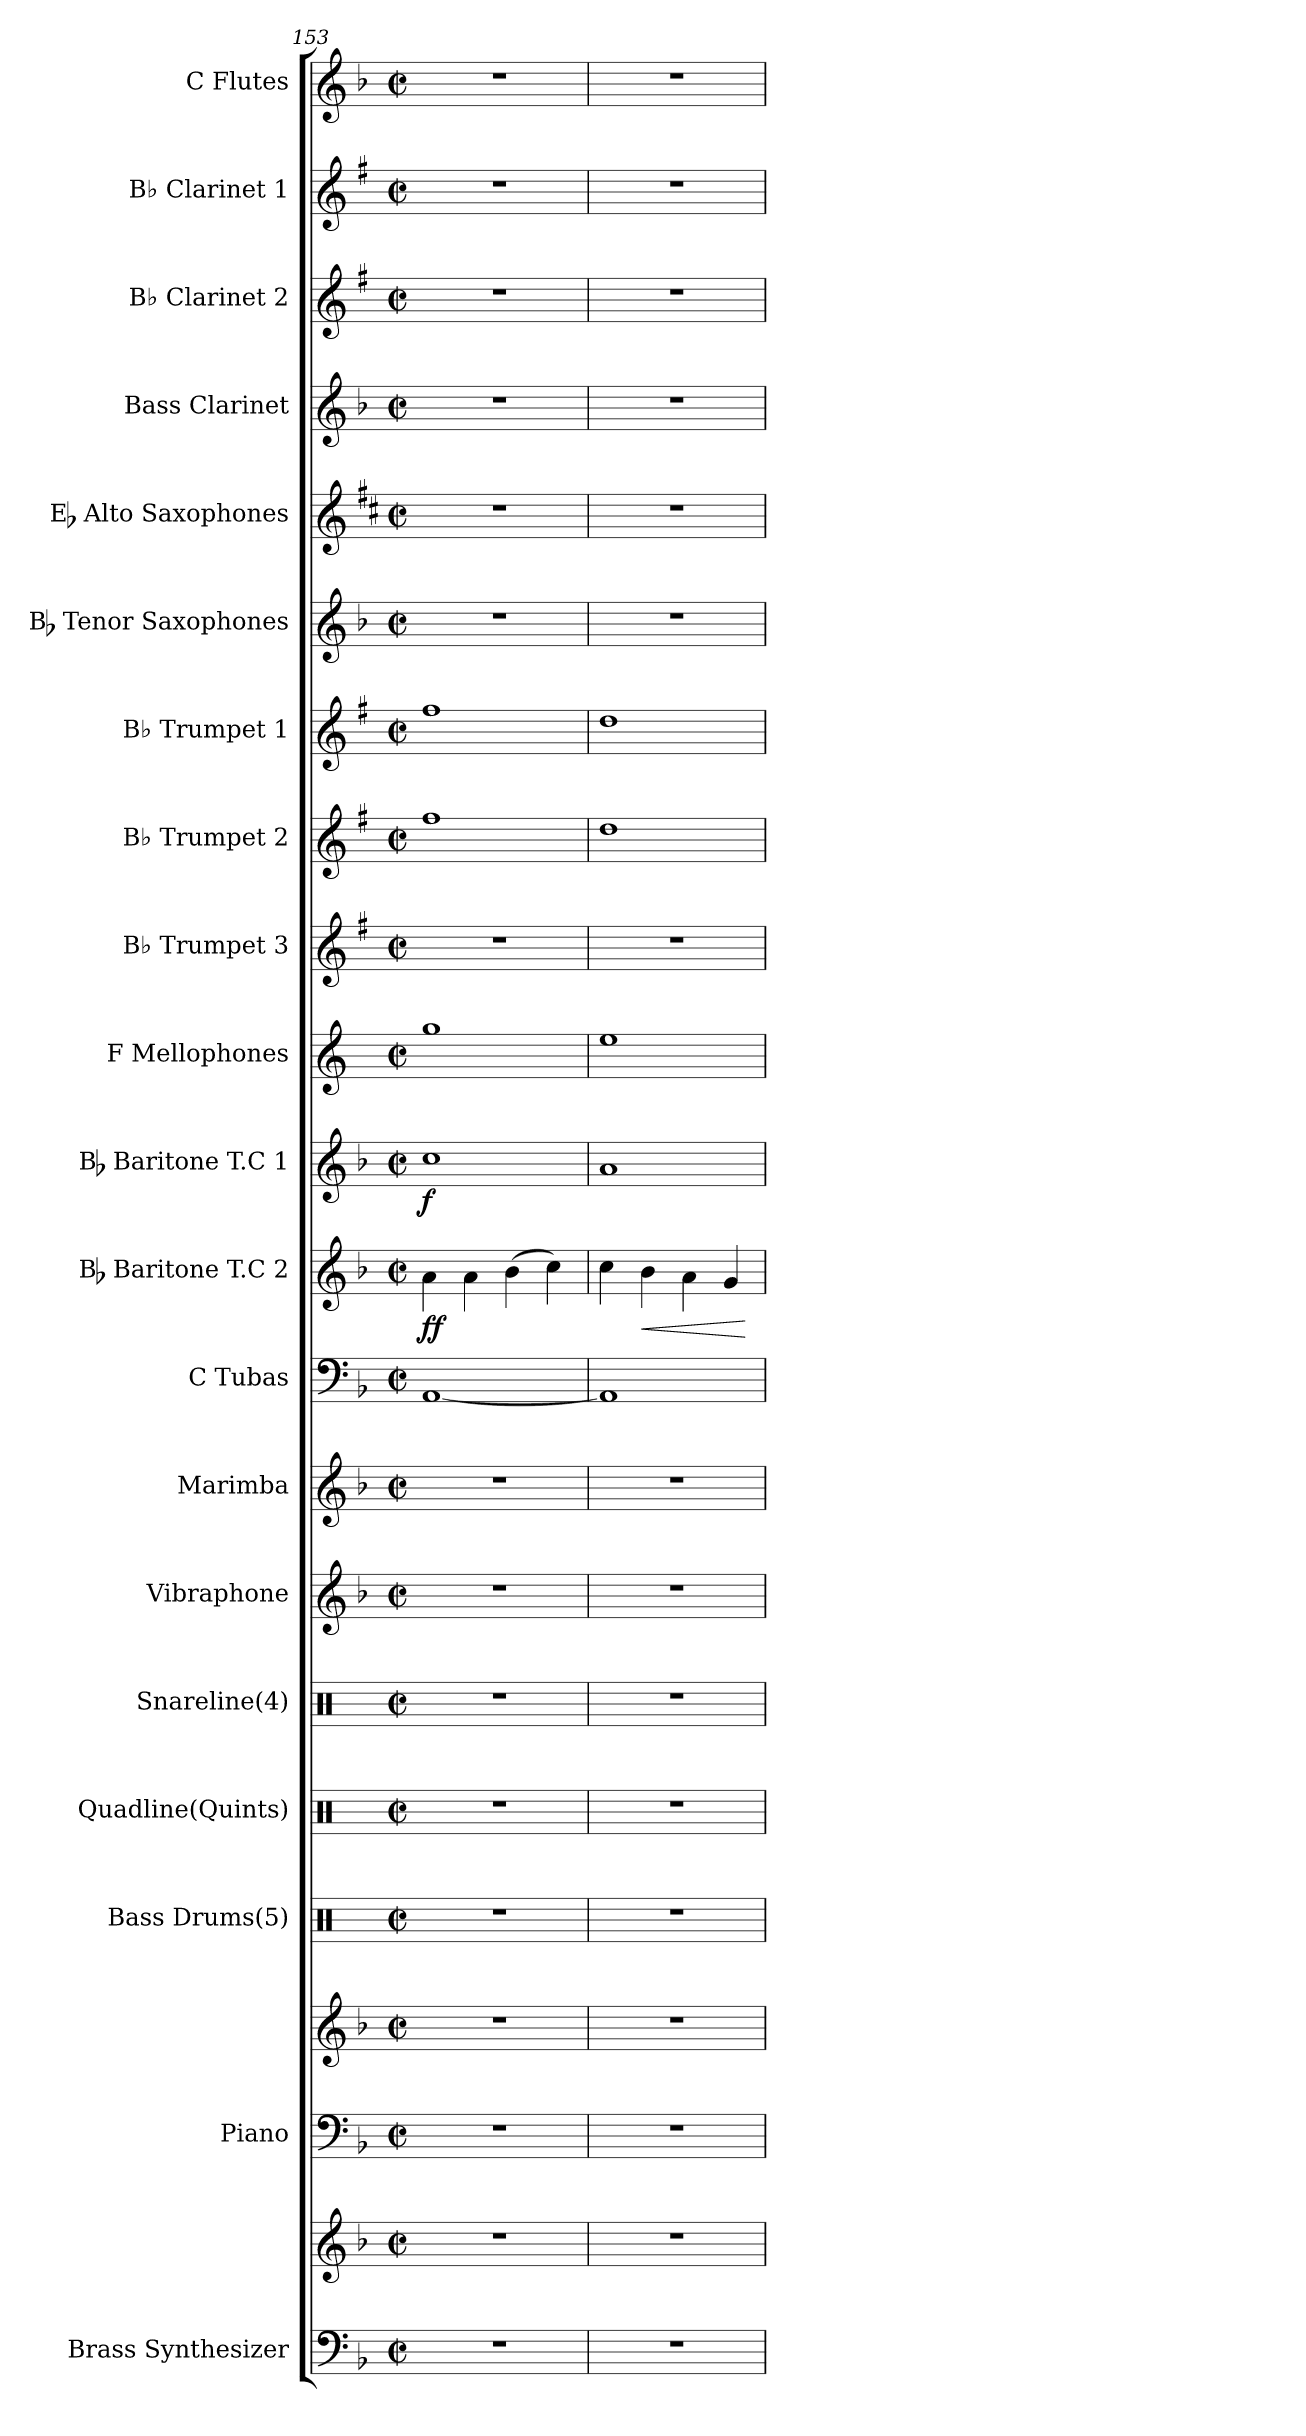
**kern	**kern	**kern	**kern	**kern	**kern	**kern	**kern	**kern	**kern	**kern	**dynam	**kern	**dynam	**kern	**kern	**kern	**kern	**kern	**kern	**kern	**kern	**kern	**kern
*part20	*part20	*part19	*part19	*part18	*part17	*part16	*part15	*part14	*part13	*part12	*part12	*part11	*part11	*part10	*part9	*part8	*part7	*part6	*part5	*part4	*part3	*part2	*part1
*staff22	*staff21	*staff20	*staff19	*staff18	*staff17	*staff16	*staff15	*staff14	*staff13	*staff12	*staff12	*staff11	*staff11	*staff10	*staff9	*staff8	*staff7	*staff6	*staff5	*staff4	*staff3	*staff2	*staff1
*I"Brass Synthesizer	*	*I"Piano	*	*I"Bass Drums(5)	*I"Quadline(Quints)	*I"Snareline(4)	*I"Vibraphone	*I"Marimba	*I"C Tubas	*I"Bb Baritone T.C 2	*	*I"Bb Baritone T.C 1	*	*I"F Mellophones	*I"B♭ Trumpet 3	*I"B♭ Trumpet 2	*I"B♭ Trumpet 1	*I"Bb Tenor Saxophones	*I"Eb Alto Saxophones	*I"Bass Clarinet	*I"B♭ Clarinet 2	*I"B♭ Clarinet 1	*I"C Flutes
*I'Synth.	*	*I'Pno.	*	*I'BD	*	*	*	*I'Marimba	*I'Tubas	*I'Baritone T.C 2	*	*I'Baritone T.C 1	*	*I'Mello	*I'B♭ Tpt. 3	*I'B♭ Tpt. 2	*I'B♭ Tpt. 1	*I'Tenor Saxes	*I'Alto Saxes	*I'B. Cl.	*I'B♭ Cl. 2	*I'B♭ Cl. 1	*I'Flutes
*clefF4	*clefG2	*clefF4	*clefG2	*clefX	*clefX	*clefX	*clefG2	*clefG2	*clefF4	*clefG2	*	*clefG2	*	*clefG2	*clefG2	*clefG2	*clefG2	*clefG2	*clefG2	*clefG2	*clefG2	*clefG2	*clefG2
*	*	*	*	*	*	*	*	*	*	*ITrd8c14	*	*ITrd8c14	*	*ITrd4c7	*ITrd1c2	*ITrd1c2	*ITrd1c2	*ITrd8c14	*ITrd5c9	*ITrd8c14	*ITrd1c2	*ITrd1c2	*
*k[b-]	*k[b-]	*k[b-]	*k[b-]	*k[]	*k[]	*k[]	*k[b-]	*k[b-]	*k[b-]	*k[b-]	*	*k[b-]	*	*k[b-]	*k[b-]	*k[b-]	*k[b-]	*k[b-]	*k[b-]	*k[b-]	*k[b-]	*k[b-]	*k[b-]
*M2/2	*M2/2	*M2/2	*M2/2	*M2/2	*M2/2	*M2/2	*M2/2	*M2/2	*M2/2	*M2/2	*	*M2/2	*	*M2/2	*M2/2	*M2/2	*M2/2	*M2/2	*M2/2	*M2/2	*M2/2	*M2/2	*M2/2
*met(c|)	*met(c|)	*met(c|)	*met(c|)	*met(c|)	*met(c|)	*met(c|)	*met(c|)	*met(c|)	*met(c|)	*met(c|)	*	*met(c|)	*	*met(c|)	*met(c|)	*met(c|)	*met(c|)	*met(c|)	*met(c|)	*met(c|)	*met(c|)	*met(c|)	*met(c|)
=153	=153	=153	=153	=153	=153	=153	=153	=153	=153	=153	=153	=153	=153	=153	=153	=153	=153	=153	=153	=153	=153	=153	=153
!	!	!	!	!	!	!	!	!	!	!	!LO:DY:b	!	!LO:DY:b	!	!	!	!	!	!	!	!	!	!
1r	1r	1r	1r	1r	1r	1r	1r	1r	[1AA	4A\	ff	1c	f	1cc	1r	1ee	1ee	1r	1r	1r	1r	1r	1r
.	.	.	.	.	.	.	.	.	.	4A\	.	.	.	.	.	.	.	.	.	.	.	.	.
.	.	.	.	.	.	.	.	.	.	(4B-\	.	.	.	.	.	.	.	.	.	.	.	.	.
.	.	.	.	.	.	.	.	.	.	4c\)	.	.	.	.	.	.	.	.	.	.	.	.	.
=154	=154	=154	=154	=154	=154	=154	=154	=154	=154	=154	=154	=154	=154	=154	=154	=154	=154	=154	=154	=154	=154	=154	=154
1r	1r	1r	1r	1r	1r	1r	1r	1r	1AA]	4c\	.	1A	.	1a	1r	1cc	1cc	1r	1r	1r	1r	1r	1r
!	!	!	!	!	!	!	!	!	!	!	!LO:HP:b	!	!	!	!	!	!	!	!	!	!	!	!
.	.	.	.	.	.	.	.	.	.	4B-\	<	.	.	.	.	.	.	.	.	.	.	.	.
.	.	.	.	.	.	.	.	.	.	4A\	.	.	.	.	.	.	.	.	.	.	.	.	.
.	.	.	.	.	.	.	.	.	.	4G/	.	.	.	.	.	.	.	.	.	.	.	.	.
.	.	.	.	.	.	.	.	.	.	.	[	.	.	.	.	.	.	.	.	.	.	.	.
=	=	=	=	=	=	=	=	=	=	=	=	=	=	=	=	=	=	=	=	=	=	=	=
*-	*-	*-	*-	*-	*-	*-	*-	*-	*-	*-	*-	*-	*-	*-	*-	*-	*-	*-	*-	*-	*-	*-	*-
